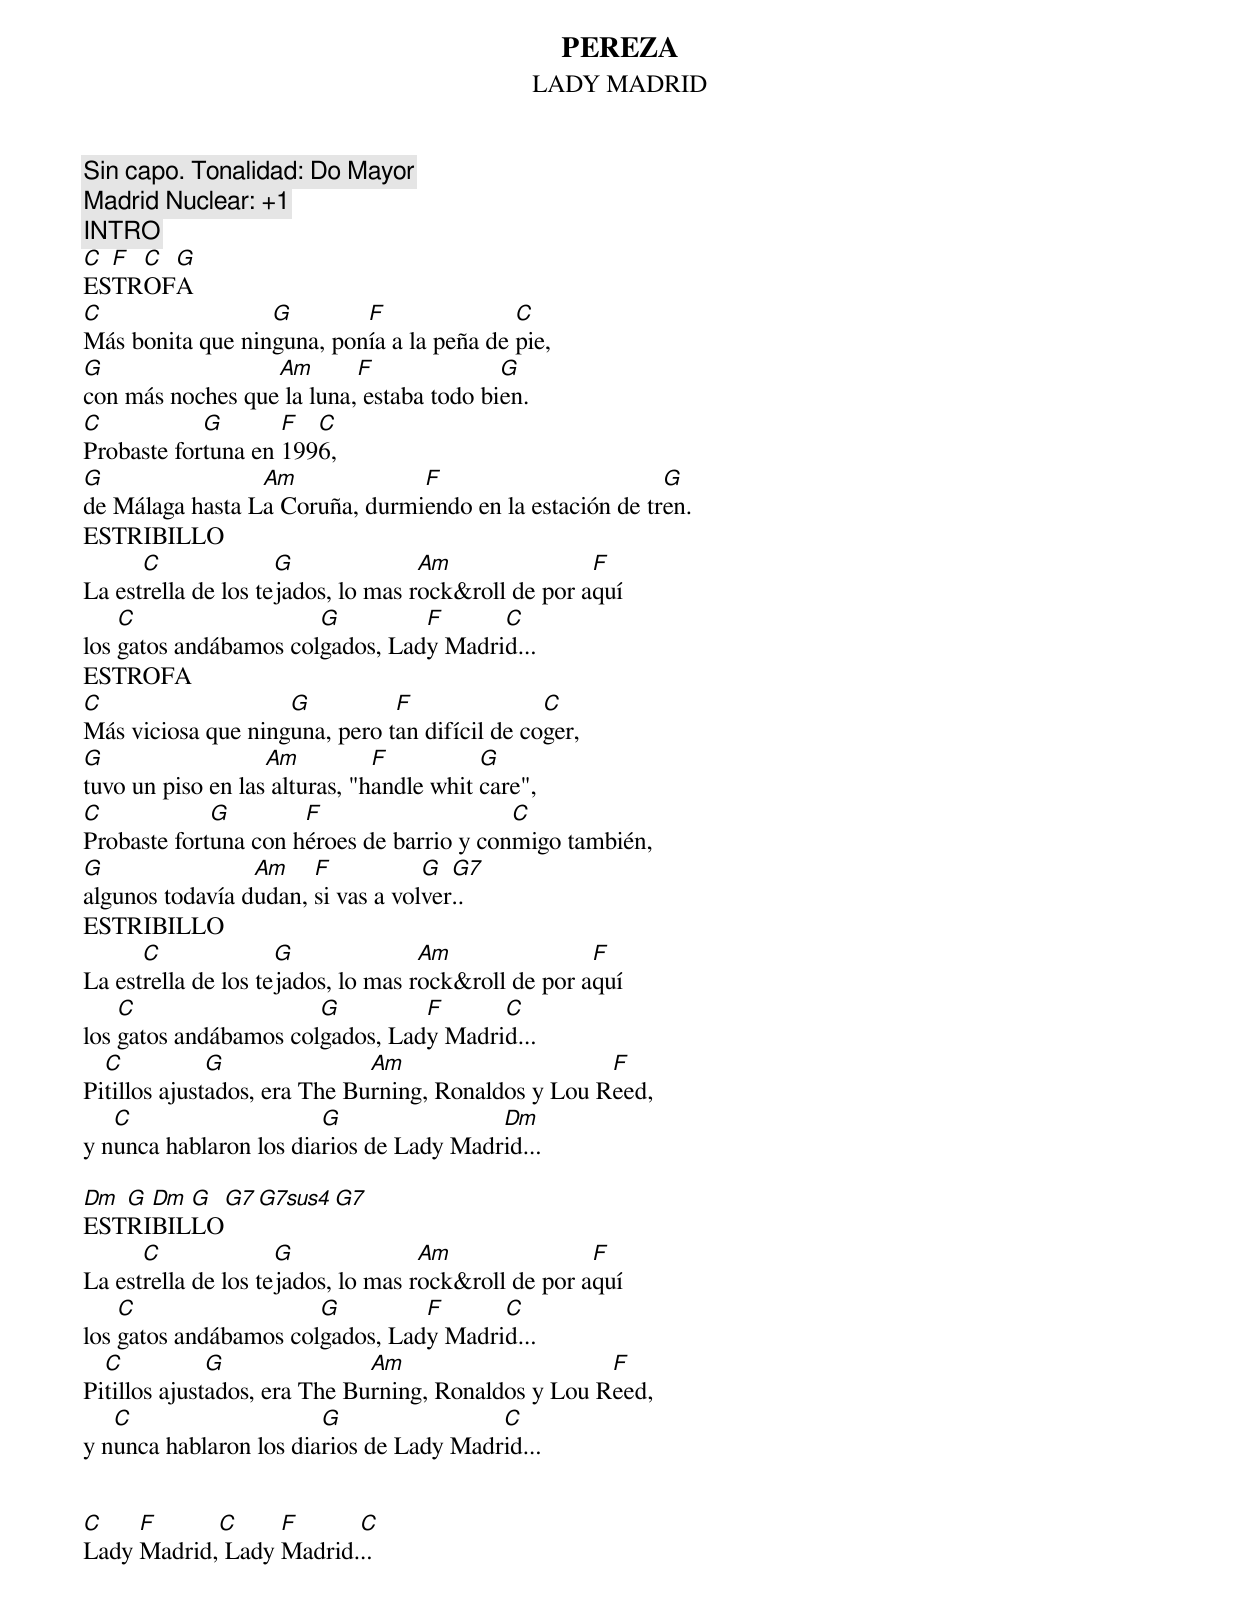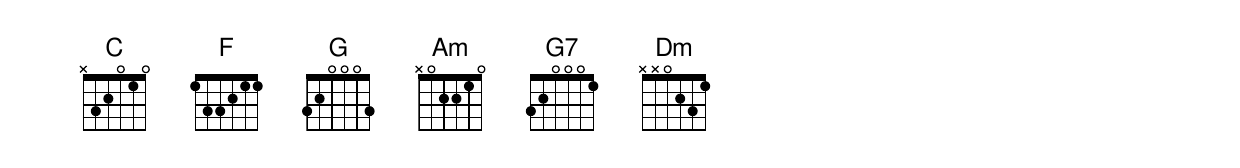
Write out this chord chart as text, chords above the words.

PEREZA
LADY MADRID
Sin capo. Tonalidad: Do Mayor
Madrid Nuclear: +1
INTRO
C F C G
ESTROFA
C                 G        F               C
Más bonita que ninguna, ponía a la peña de pie,
G                 Am       F              G
con más noches que la luna, estaba todo bien.
C           G       F  C
Probaste fortuna en 1996,
G                Am             F                        G
de Málaga hasta La Coruña, durmiendo en la estación de tren.
ESTRIBILLO
      C              G              Am               F
La estrella de los tejados, lo mas rock&roll de por aquí
    C                  G         F      C
los gatos andábamos colgados, Lady Madrid...
ESTROFA
C                   G          F               C
Más viciosa que ninguna, pero tan difícil de coger,
G                  Am          F          G
tuvo un piso en las alturas, "handle whit care",
C            G        F                    C
Probaste fortuna con héroes de barrio y conmigo también,
G                Am    F           G  G7
algunos todavía dudan, si vas a volver..
ESTRIBILLO
      C              G              Am               F
La estrella de los tejados, lo mas rock&roll de por aquí
    C                  G         F      C
los gatos andábamos colgados, Lady Madrid...
  C           G               Am                     F
Pitillos ajustados, era The Burning, Ronaldos y Lou Reed,
   C                    G                Dm
y nunca hablaron los diarios de Lady Madrid...

Dm G Dm G G7 G7sus4 G7
ESTRIBILLO
      C              G              Am               F
La estrella de los tejados, lo mas rock&roll de por aquí
    C                  G         F      C
los gatos andábamos colgados, Lady Madrid...
  C           G               Am                     F
Pitillos ajustados, era The Burning, Ronaldos y Lou Reed,
   C                    G                C
y nunca hablaron los diarios de Lady Madrid...


C    F      C     F      C
Lady Madrid, Lady Madrid...
